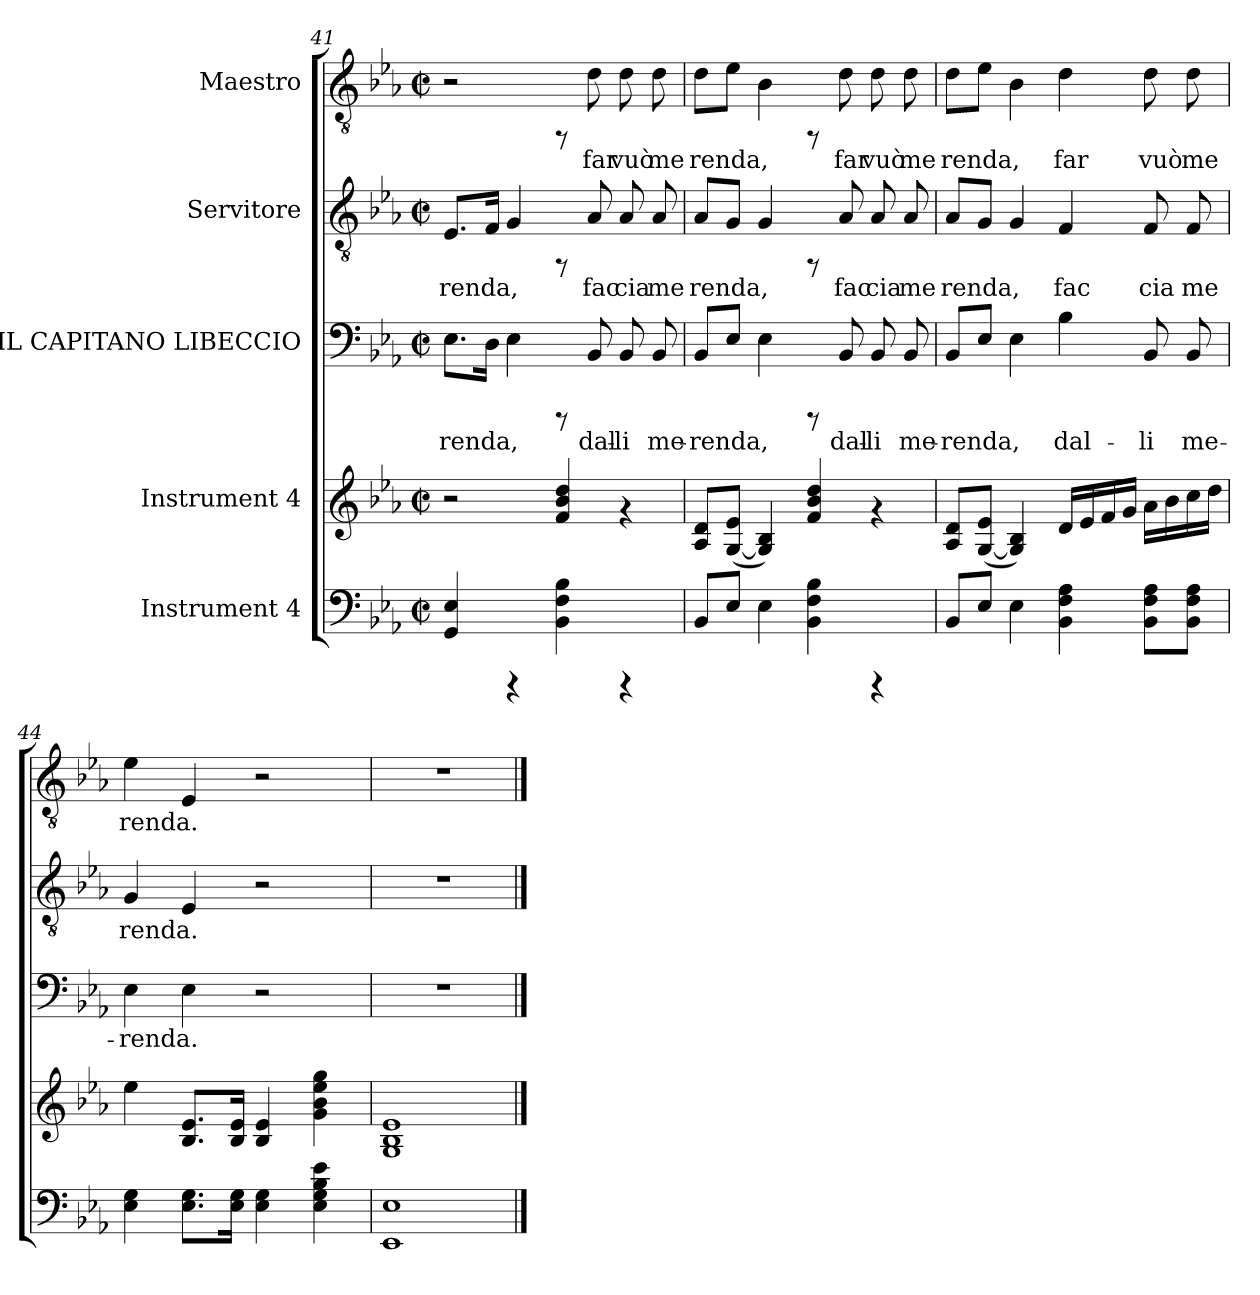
**kern	**kern	**kern	**text	**kern	**text	**kern	**text
*part5	*part4	*part3	*part3	*part2	*part2	*part1	*part1
*staff5	*staff4	*staff3	*staff3	*staff2	*staff2	*staff1	*staff1
*I"Instrument 4	*I"Instrument 4	*I"IL CAPITANO  LIBECCIO	*	*I"Servitore	*	*I"Maestro	*
*clefF4	*clefG2	*clefF4	*	*clefGv2	*	*clefGv2	*
*k[b-e-a-]	*k[b-e-a-]	*k[b-e-a-]	*	*k[b-e-a-]	*	*k[b-e-a-]	*
*E-:	*E-:	*E-:	*	*E-:	*	*E-:	*
*M2/2	*M2/2	*M2/2	*	*M2/2	*	*M2/2	*
*met(c|)	*met(c|)	*met(c|)	*	*met(c|)	*	*met(c|)	*
=41	=41	=41	=41	=41	=41	=41	=41
!	!	!	!LO:LY:b:cj	!	!LO:LY:b:cj	!	!
4E-/ 4GG/	2r	8.E-\L	-renda,	8.E-/L	renda,	2r	.
!	!	!	!LO:LY:b:cj	!	!LO:LY:b:cj	!	!
.	.	16D\J	.	16F/J	.	.	.
!	!	!	!LO:LY:b:cj	!	!LO:LY:b:cj	!	!
4rCCC	.	4E-\	.	4G/	.	.	.
4B-\ 4BB-\ 4F\	4dd/ 4b-/ 4f/	8rCCC	.	8rFF	.	8rFF	.
!	!	!	!LO:LY:b:cj	!	!LO:LY:b:cj	!	!LO:LY:b:cj
.	.	8BB-/	dal-	8A-/	fac	8d\	far
!	!	!	!LO:LY:b:cj	!	!LO:LY:b:cj	!	!LO:LY:b:cj
4rCCC	4rf	8BB-/	-li	8A-/	cia	8d\	vuò
!	!	!	!LO:LY:b:cj	!	!LO:LY:b:cj	!	!LO:LY:b:cj
.	.	8BB-/	me-	8A-/	me	8d\	me
=42	=42	=42	=42	=42	=42	=42	=42
!	!	!	!LO:LY:b:cj	!	!LO:LY:b:cj	!	!LO:LY:b:cj
8BB-/L	8A-/ 8d/L	8BB-/L	-renda,	8A-/L	renda,	8d\L	renda,
!	!	!	!LO:LY:b:cj	!	!LO:LY:b:cj	!	!LO:LY:b:cj
8E-/J	(<[>8G/ 8e-/J	8E-/J	.	8G/J	.	8e-\J	.
!	!	!	!LO:LY:b:cj	!	!LO:LY:b:cj	!	!LO:LY:b:cj
4E-\	4G/] 4B-/)	4E-\	.	4G/	.	4B-\	.
4B-\ 4BB-\ 4F\	4dd/ 4f/ 4b-/	8rCCC	.	8rFF	.	8rFF	.
!	!	!	!LO:LY:b:cj	!	!LO:LY:b:cj	!	!LO:LY:b:cj
.	.	8BB-/	dal-	8A-/	fac	8d\	far
!	!	!	!LO:LY:b:cj	!	!LO:LY:b:cj	!	!LO:LY:b:cj
4rCCC	4rf	8BB-/	-li	8A-/	cia	8d\	vuò
!	!	!	!LO:LY:b:cj	!	!LO:LY:b:cj	!	!LO:LY:b:cj
.	.	8BB-/	me-	8A-/	me	8d\	me
=43	=43	=43	=43	=43	=43	=43	=43
!	!	!	!LO:LY:b:cj	!	!LO:LY:b:cj	!	!LO:LY:b:cj
8BB-/L	8d/ 8A-/L	8BB-/L	-renda,	8A-/L	renda,	8d\L	renda,
!	!	!	!LO:LY:b:cj	!	!LO:LY:b:cj	!	!LO:LY:b:cj
8E-/J	(<8e-/ [>8G/J	8E-/J	.	8G/J	.	8e-\J	.
!	!	!	!LO:LY:b:cj	!	!LO:LY:b:cj	!	!LO:LY:b:cj
4E-\	4B-/ 4G/])	4E-\	.	4G/	.	4B-\	.
!	!	!	!LO:LY:b:cj	!	!LO:LY:b:cj	!	!LO:LY:b:cj
4F\ 4BB-\ 4A-\	16d/L	4B-\	dal-	4F/	fac	4d\	far
.	16e-/	.	.	.	.	.	.
.	16f/	.	.	.	.	.	.
.	16g/J	.	.	.	.	.	.
!	!	!	!LO:LY:b:cj	!	!LO:LY:b:cj	!	!LO:LY:b:cj
8A-\ 8F\ 8BB-\L	16a-\L	8BB-/	-li	8F/	cia	8d\	vuò
.	16b-\	.	.	.	.	.	.
!	!	!	!LO:LY:b:cj	!	!LO:LY:b:cj	!	!LO:LY:b:cj
8A-\ 8BB-\ 8F\J	16cc\	8BB-/	me-	8F/	me	8d\	me
.	16dd\J	.	.	.	.	.	.
=44	=44	=44	=44	=44	=44	=44	=44
!	!	!	!LO:LY:b:cj	!	!LO:LY:b:cj	!	!LO:LY:b:cj
4E-\ 4G\	4ee-\	4E-\	-renda.	4G/	renda.	4e-\	renda.
!	!	!	!LO:LY:b:cj	!	!LO:LY:b:cj	!	!LO:LY:b:cj
8.E-\ 8.G\L	8.B-/ 8.e-/L	4E-\	.	4E-/	.	4E-/	.
16G\ 16E-\J	16e-/ 16B-/J	.	.	.	.	.	.
4E-\ 4G\	4e-/ 4B-/	2r	.	2r	.	2r	.
4e-\ 4B-\ 4E-\ 4G\	4gg\ 4ee-\ 4g\ 4b-\	.	.	.	.	.	.
=45	=45	=45	=45	=45	=45	=45	=45
1E- 1EE-	1B- 1G 1e-	1r	.	1r	.	1r	.
==	==	==	==	==	==	==	==
*-	*-	*-	*-	*-	*-	*-	*-
